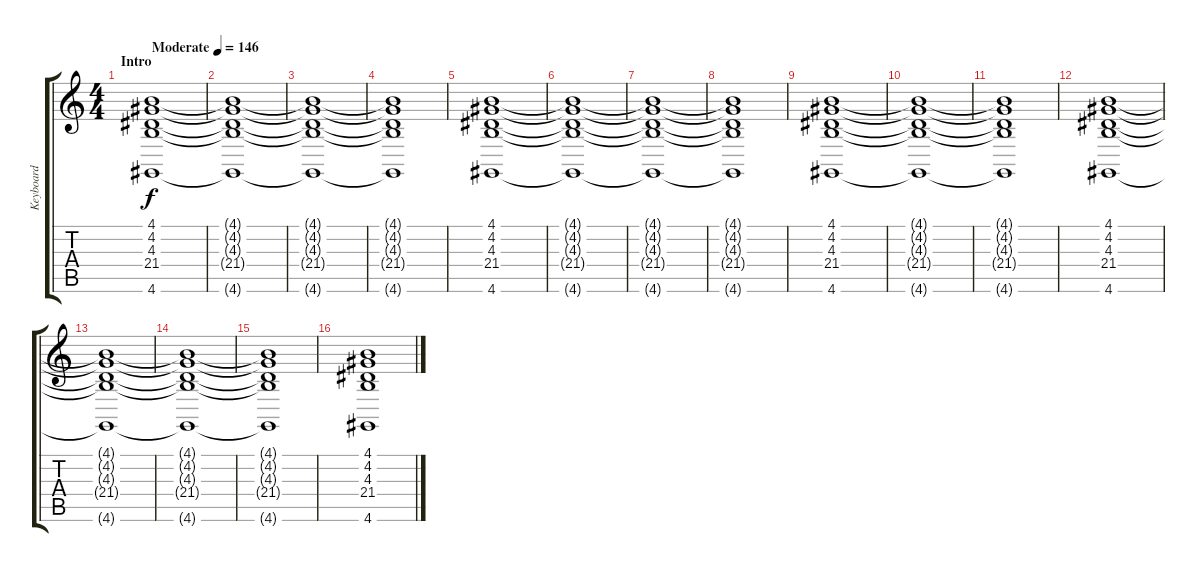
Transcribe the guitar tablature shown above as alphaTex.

\track ("Keyboard " "Keyboard ") {instrument pad2warm}
\staff {score tabs}
\tuning (E4 B3 G3 D3 A2 E2) {hide}
\ts (4 4)
\section ("" "Intro")
\tempo (146 "Moderate")
\clef g2
\ks c
(4.1 4.2 4.3 21.4 4.6).1{dy f instrument pad2warm} |
(4.1{t} 4.2{t} 4.3{t} 21.4{t} 4.6{t}).1 |
(4.1{t} 4.2{t} 4.3{t} 21.4{t} 4.6{t}).1 |
(4.1{t} 4.2{t} 4.3{t} 21.4{t} 4.6{t}).1 |
(4.1 4.2 4.3 21.4 4.6).1 |
(4.1{t} 4.2{t} 4.3{t} 21.4{t} 4.6{t}).1 |
(4.1{t} 4.2{t} 4.3{t} 21.4{t} 4.6{t}).1 |
(4.1{t} 4.2{t} 4.3{t} 21.4{t} 4.6{t}).1 |
(4.1 4.2 4.3 21.4 4.6).1 |
(4.1{t} 4.2{t} 4.3{t} 21.4{t} 4.6{t}).1 |
(4.1{t} 4.2{t} 4.3{t} 21.4{t} 4.6{t}).1 |
(4.1 4.2 4.3 21.4 4.6).1 |
(4.1{t} 4.2{t} 4.3{t} 21.4{t} 4.6{t}).1 |
(4.1{t} 4.2{t} 4.3{t} 21.4{t} 4.6{t}).1 |
(4.1{t} 4.2{t} 4.3{t} 21.4{t} 4.6{t}).1 |
(4.1 4.2 4.3 21.4 4.6).1
